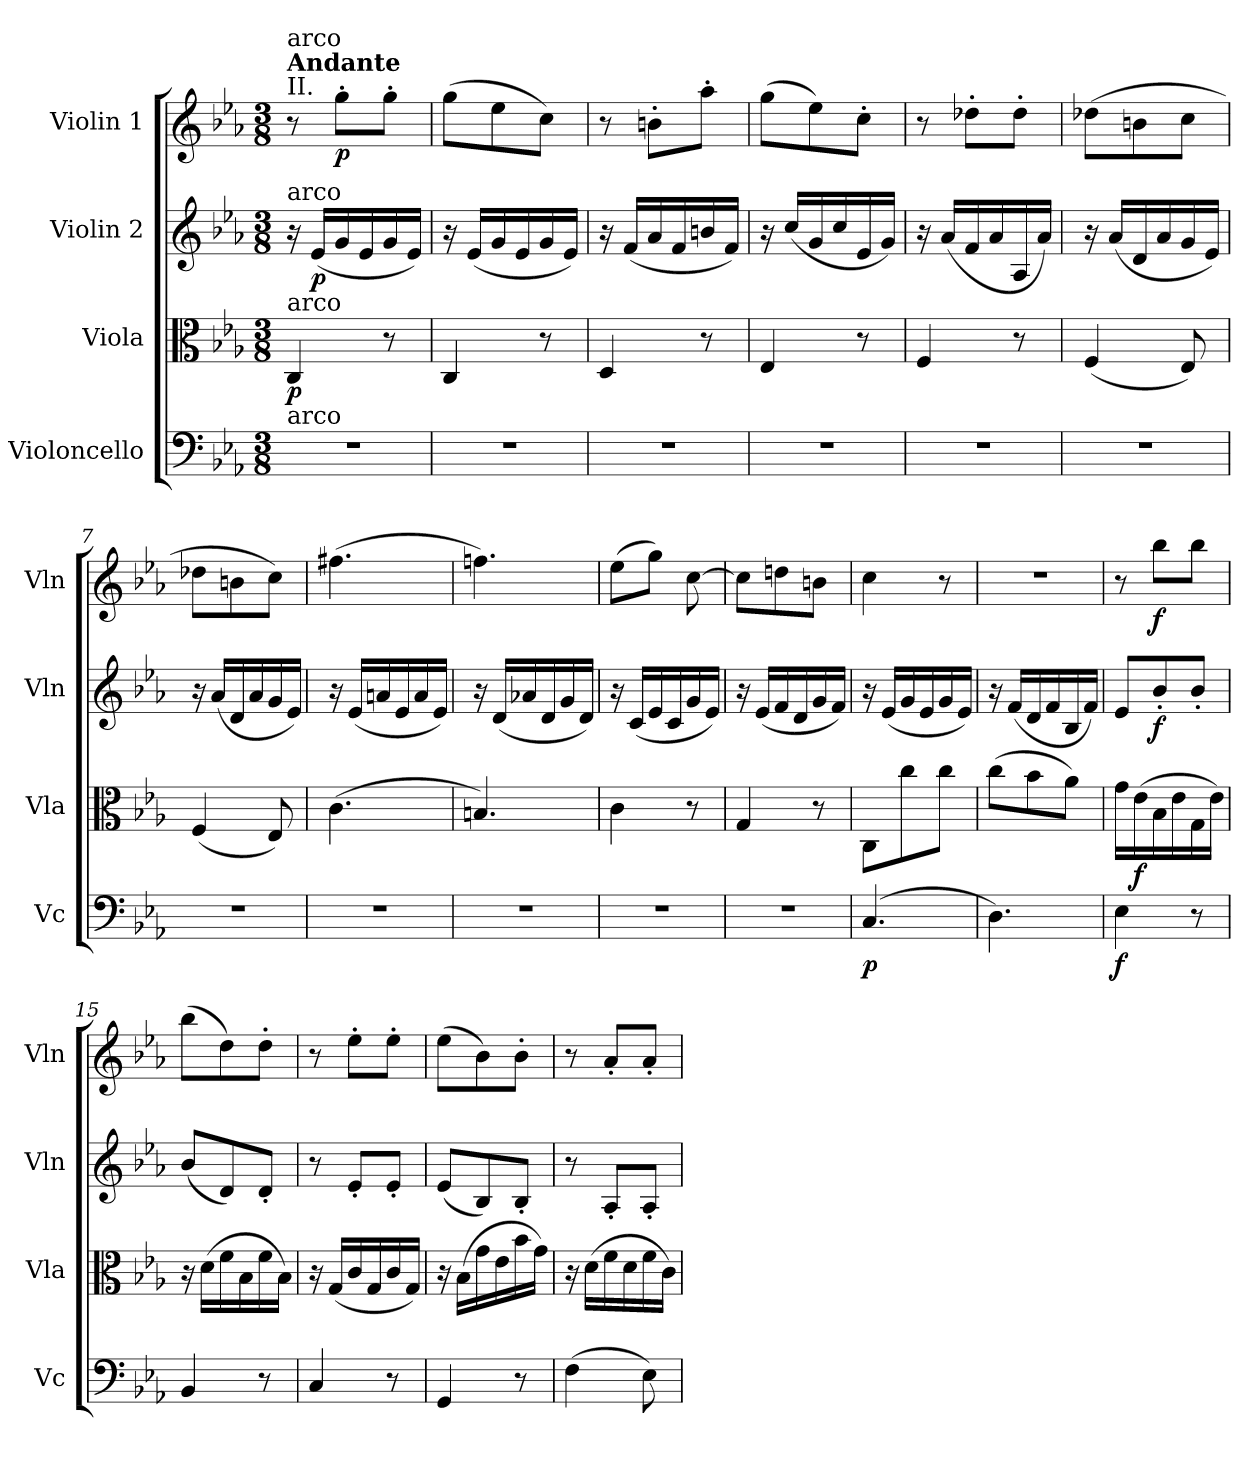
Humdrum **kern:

**kern	**dynam	**kern	**dynam	**kern	**dynam	**kern	**dynam
*part4	*part4	*part3	*part3	*part2	*part2	*part1	*part1
*staff4	*staff4	*staff3	*staff3	*staff2	*staff2	*staff1	*staff1
*I"Violoncello	*	*I"Viola	*	*I"Violin 2	*	*I"Violin 1	*
*I'Vc	*	*I'Vla	*	*I'Vln	*	*I'Vln	*
!!LO:PB:g=z
*clefF4	*	*clefC3	*	*clefG2	*	*clefG2	*
*k[b-e-a-]	*	*k[b-e-a-]	*	*k[b-e-a-]	*	*k[b-e-a-]	*
*M3/8	*	*M3/8	*	*M3/8	*	*M3/8	*
=1	=1	=1	=1	=1	=1	=1	=1
!	!	!	!	!	!	!LO:TX:a:t=II.	!
!	!	!	!	!	!	!LO:TX:a:B:t=Andante	!
!	!	!	!	!	!	!LO:TX:a:t=arco	!
!	!	!	!	!LO:TX:a:t=arco	!	!	!
!	!	!LO:TX:a:t=arco	!	!	!	!	!
!LO:TX:a:t=arco	!	!	!	!	!	!	!
!	!	!	!LO:DY:b	!	!	!	!
4.r	.	4C/	p	16r	.	8r	.
!	!	!	!	!	!LO:DY:b	!	!
.	.	.	.	(16e-/LL	p	.	.
!	!	!	!	!	!	!	!LO:DY:b
.	.	.	.	16g/	.	8gg'\L	p
.	.	.	.	16e-/	.	.	.
.	.	8r	.	16g/	.	8gg'\J	.
.	.	.	.	16e-/JJ)	.	.	.
=2	=2	=2	=2	=2	=2	=2	=2
4.r	.	4C/	.	16r	.	(8gg\L	.
.	.	.	.	(16e-/LL	.	.	.
.	.	.	.	16g/	.	8ee-\	.
.	.	.	.	16e-/	.	.	.
.	.	8r	.	16g/	.	8cc\J)	.
.	.	.	.	16e-/JJ)	.	.	.
=3	=3	=3	=3	=3	=3	=3	=3
4.r	.	4D/	.	16r	.	8r	.
.	.	.	.	(16f/LL	.	.	.
.	.	.	.	16a-/	.	8bn'\L	.
.	.	.	.	16f/	.	.	.
.	.	8r	.	16bn/	.	8aa-'\J	.
.	.	.	.	16f/JJ)	.	.	.
=4	=4	=4	=4	=4	=4	=4	=4
4.r	.	4E-/	.	16r	.	(8gg\L	.
.	.	.	.	(16cc/LL	.	.	.
.	.	.	.	16g/	.	8ee-\)	.
.	.	.	.	16cc/	.	.	.
.	.	8r	.	16e-/	.	8cc'\J	.
.	.	.	.	16g/JJ)	.	.	.
=5	=5	=5	=5	=5	=5	=5	=5
4.r	.	4F/	.	16r	.	8r	.
.	.	.	.	(16a-/LL	.	.	.
.	.	.	.	16f/	.	8dd-X'\L	.
.	.	.	.	16a-/	.	.	.
.	.	8r	.	16A-/	.	8dd-'\J	.
.	.	.	.	16a-/JJ)	.	.	.
=6	=6	=6	=6	=6	=6	=6	=6
4.r	.	(4F/	.	16r	.	(8dd-X\L	.
.	.	.	.	(16a-/LL	.	.	.
.	.	.	.	16d/	.	8bn\	.
.	.	.	.	16a-/	.	.	.
.	.	8E-/)	.	16g/	.	8cc\J	.
.	.	.	.	16e-/JJ)	.	.	.
!!LO:LB:g=z
=7	=7	=7	=7	=7	=7	=7	=7
4.r	.	(4F/	.	16r	.	8dd-X\L	.
.	.	.	.	(16a-/LL	.	.	.
.	.	.	.	16d/	.	8bn\	.
.	.	.	.	16a-/	.	.	.
.	.	8E-/)	.	16g/	.	8cc\J)	.
.	.	.	.	16e-/JJ)	.	.	.
=8	=8	=8	=8	=8	=8	=8	=8
4.r	.	(4.c\	.	16r	.	(4.ff#X\	.
.	.	.	.	(16e-/LL	.	.	.
.	.	.	.	16an/	.	.	.
.	.	.	.	16e-/	.	.	.
.	.	.	.	16a/	.	.	.
.	.	.	.	16e-/JJ)	.	.	.
=9	=9	=9	=9	=9	=9	=9	=9
4.r	.	4.Bn/)	.	16r	.	4.ffn\)	.
.	.	.	.	(16d/LL	.	.	.
.	.	.	.	16a-X/	.	.	.
.	.	.	.	16d/	.	.	.
.	.	.	.	16g/	.	.	.
.	.	.	.	16d/JJ)	.	.	.
!!LO:LB:g=z
=10	=10	=10	=10	=10	=10	=10	=10
4.r	.	4c\	.	16r	.	(8ee-\L	.
.	.	.	.	(16c/LL	.	.	.
.	.	.	.	16e-/	.	8gg\J)	.
.	.	.	.	16c/	.	.	.
.	.	8r	.	16g/	.	[8cc\	.
.	.	.	.	16e-/JJ)	.	.	.
=11	=11	=11	=11	=11	=11	=11	=11
4.r	.	4G/	.	16r	.	8cc\L]	.
.	.	.	.	(16e-/LL	.	.	.
.	.	.	.	16f/	.	8ddn\	.
.	.	.	.	16d/	.	.	.
.	.	8r	.	16g/	.	8bn\J	.
.	.	.	.	16f/JJ)	.	.	.
=12	=12	=12	=12	=12	=12	=12	=12
!	!LO:DY:b	!	!	!	!	!	!
(4.C/	p	8C\L	.	16r	.	4cc\	.
.	.	.	.	(16e-/LL	.	.	.
.	.	8cc\	.	16g/	.	.	.
.	.	.	.	16e-/	.	.	.
.	.	8cc\J	.	16g/	.	8r	.
.	.	.	.	16e-/JJ)	.	.	.
=13	=13	=13	=13	=13	=13	=13	=13
4.D\)	.	(8cc\L	.	16r	.	4.r	.
.	.	.	.	(16f/LL	.	.	.
.	.	8b-\	.	16d/	.	.	.
.	.	.	.	16f/	.	.	.
.	.	8a-\J)	.	16B-/	.	.	.
.	.	.	.	16f/JJ)	.	.	.
=14	=14	=14	=14	=14	=14	=14	=14
!	!LO:DY:b	!	!	!	!	!	!
4E-\	f	16g\LL	.	8e-/L	.	8r	.
!	!	!	!LO:DY:b	!	!	!	!
.	.	(16e-\	f	.	.	.	.
!	!	!	!	!	!LO:DY:b	!	!LO:DY:b
.	.	16B-\	.	8b-'/	f	8bb-\L	f
.	.	16e-\	.	.	.	.	.
8r	.	16G\	.	8b-'/J	.	8bb-\J	.
.	.	16e-\JJ)	.	.	.	.	.
=15	=15	=15	=15	=15	=15	=15	=15
4BB-/	.	16r	.	(8b-/L	.	(8bb-\L	.
.	.	(16d\LL	.	.	.	.	.
.	.	16f\	.	8d/)	.	8dd\)	.
.	.	16B-\	.	.	.	.	.
8r	.	16f\	.	8d'/J	.	8dd'\J	.
.	.	16B-\JJ)	.	.	.	.	.
!!LO:LB:g=z
=16	=16	=16	=16	=16	=16	=16	=16
4C/	.	16r	.	8r	.	8r	.
.	.	(16G/LL	.	.	.	.	.
.	.	16c/	.	8e-'/L	.	8ee-'\L	.
.	.	16G/	.	.	.	.	.
8r	.	16c/	.	8e-'/J	.	8ee-'\J	.
.	.	16G/JJ)	.	.	.	.	.
=17	=17	=17	=17	=17	=17	=17	=17
4GG/	.	16r	.	(8e-/L	.	(8ee-\L	.
.	.	(16B-\LL	.	.	.	.	.
.	.	16g\	.	8B-/)	.	8b-\)	.
.	.	16e-\	.	.	.	.	.
8r	.	16b-\	.	8B-'/J	.	8b-'\J	.
.	.	16g\JJ)	.	.	.	.	.
=18	=18	=18	=18	=18	=18	=18	=18
(4F\	.	16r	.	8r	.	8r	.
.	.	(16d\LL	.	.	.	.	.
.	.	16f\	.	8A-'/L	.	8a-'/L	.
.	.	16d\	.	.	.	.	.
8E-\)	.	16f\	.	8A-'/J	.	8a-'/J	.
.	.	16c\JJ)	.	.	.	.	.
=	=	=	=	=	=	=	=
*-	*-	*-	*-	*-	*-	*-	*-
